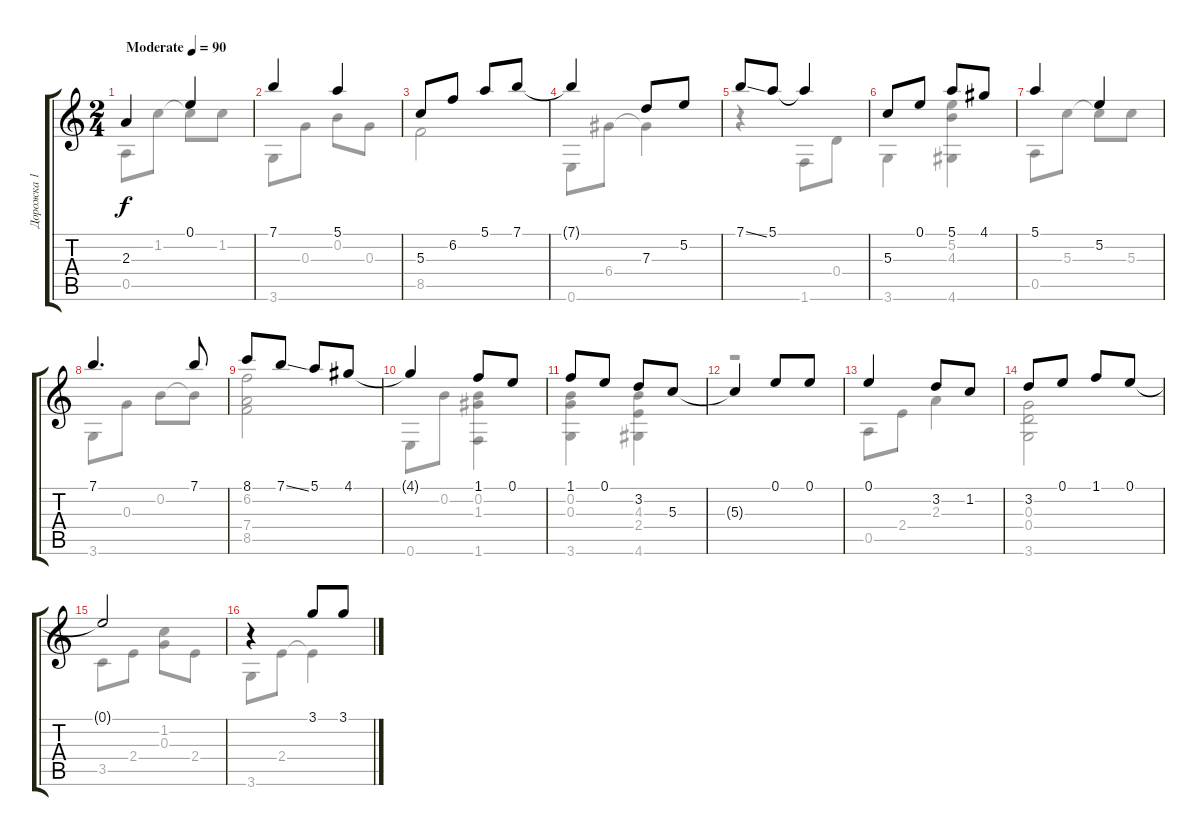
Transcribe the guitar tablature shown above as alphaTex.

\track ("Дорожка 1" "Дорожка 1") {instrument acousticguitarsteel}
\staff {score tabs}
\tuning (E4 B3 G3 D3 A2 E2) {hide}
\voice
\ts (2 4)
\tempo (90 "Moderate")
\clef g2
\ks c
2.3.4{dy f instrument acousticguitarsteel} 0.1.4{beam Up} |
7.1.4{beam Up} 5.1.4{beam Up} |
5.3.8{beam Up} 6.2.8{beam Up} 5.1.8{beam Up} 7.1.8{beam Up} |
7.1{t}.4{beam Up} 7.3.8{beam Up} 5.2.8{beam Up} |
7.1{ss}.8{beam Up} 5.1.8{beam Up} 5.1{t}.4{beam Up} |
5.3.8{beam Up} 0.1.8{beam Up} 5.1.8{beam Up} 4.1.8{beam Up} |
5.1.4{beam Up} 5.2.4{beam Up} |
7.1.4{d beam Up} 7.1.8 |
8.1.8{beam Up} 7.1{ss}.8{beam Up} 5.1.8{beam Up} 4.1.8{beam Up} |
4.1{t}.4{beam Up} 1.1.8{beam Up} 0.1.8{beam Up} |
1.1.8{beam Up} 0.1.8{beam Up} 3.2.8{beam Up} 5.3.8{beam Up} |
5.3{t}.4{beam Up} 0.1.8 0.1.8 |
0.1.4 3.2.8 1.2.8 |
3.2.8{beam Up} 0.1.8{beam Up} 1.1.8{beam Up} 0.1.8{beam Up} |
0.1{t}.2{beam Up} |
r.4 3.1.8 3.1.8
\voice
\clef g2
\ottava regular
\simile none
\ks c
0.5.8{dy f beam Down} 1.2.8{beam Down} 1.2{t}.8 1.2.8 |
3.6.8 0.3.8 0.2.8 0.3.8 |
8.5.2 |
0.6.8 6.4.8 6.4{t}.4 |
r.4 1.6.8 0.4.8 |
3.6.4 (5.2 4.3 4.6).4 |
0.5.8 5.3.8 5.3{t}.8 5.3.8 |
3.6.8 0.3.8 0.2.8 0.2{t}.8 |
(6.2 7.4 8.5).2 |
0.6.8 0.2.8 (0.2 1.3 1.6).4 |
(0.2 0.3 3.6).4 (4.3 2.4 4.6).4 |
r.2 |
0.5.8 2.4.8 2.3.4 |
(0.3 0.4 3.6).2 |
3.5.8 2.4.8 (1.2 0.3).8 2.4.8 |
3.6.8 2.4.8 2.4{t}.4
